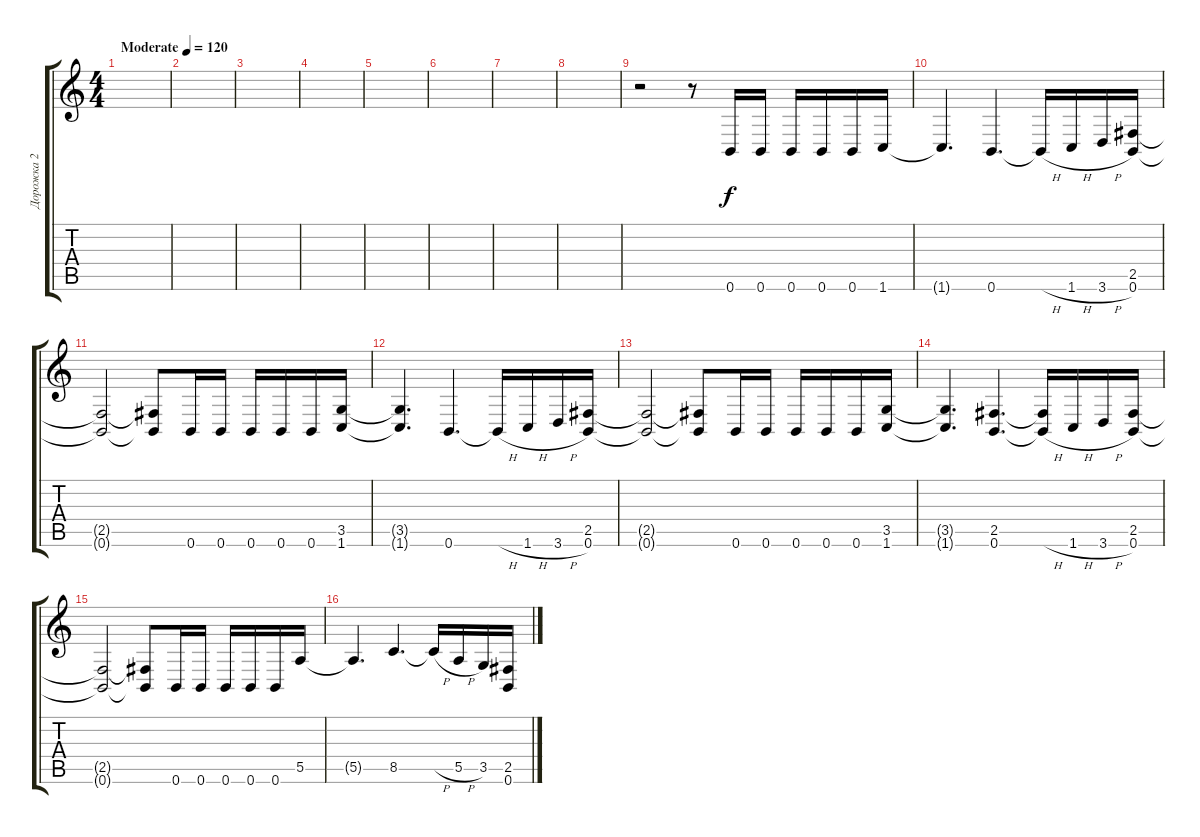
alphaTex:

\track ("Дорожка 2" "Дорожка 2") {instrument distortionguitar}
\staff {score tabs}
\tuning (B3 Gb3 D3 A2 E2 B1) {hide}
\ts (4 4)
\tempo (120 "Moderate")
\tempo 155
\tempo (120 "Moderate")
\clef g2
\ks c
|
|
|
|
|
|
|
|
r.2 r.8 0.6.16 0.6.16 0.6.16 0.6.16 0.6.16 1.6.16 |
1.6{t}.4{d} 0.6.4{d} 0.6{h t}.16 1.6{h}.16 3.6{h}.16 (2.5 0.6).16 |
(2.5{t} 0.6{t}).2 (2.5{t} 0.6{t}).8 0.6.16 0.6.16 0.6.16 0.6.16 0.6.16 (3.5 1.6).16 |
(3.5{t} 1.6{t}).4{d} 0.6.4{d} 0.6{h t}.16 1.6{h}.16 3.6{h}.16 (2.5 0.6).16 |
(2.5{t} 0.6{t}).2 (2.5{t} 0.6{t}).8 0.6.16 0.6.16 0.6.16 0.6.16 0.6.16 (3.5 1.6).16 |
(3.5{t} 1.6{t}).4{d} (2.5 0.6).4{d} (2.5{t} 0.6{h t}).16 1.6{h}.16 3.6{h}.16 (2.5 0.6).16 |
(2.5{t} 0.6{t}).2 (2.5{t} 0.6{t}).8 0.6.16 0.6.16 0.6.16 0.6.16 0.6.16 5.5.16 |
5.5{t}.4{d} 8.5.4{d} 8.5{h t}.16 5.5{h}.16 3.5.16 (2.5 0.6).16
